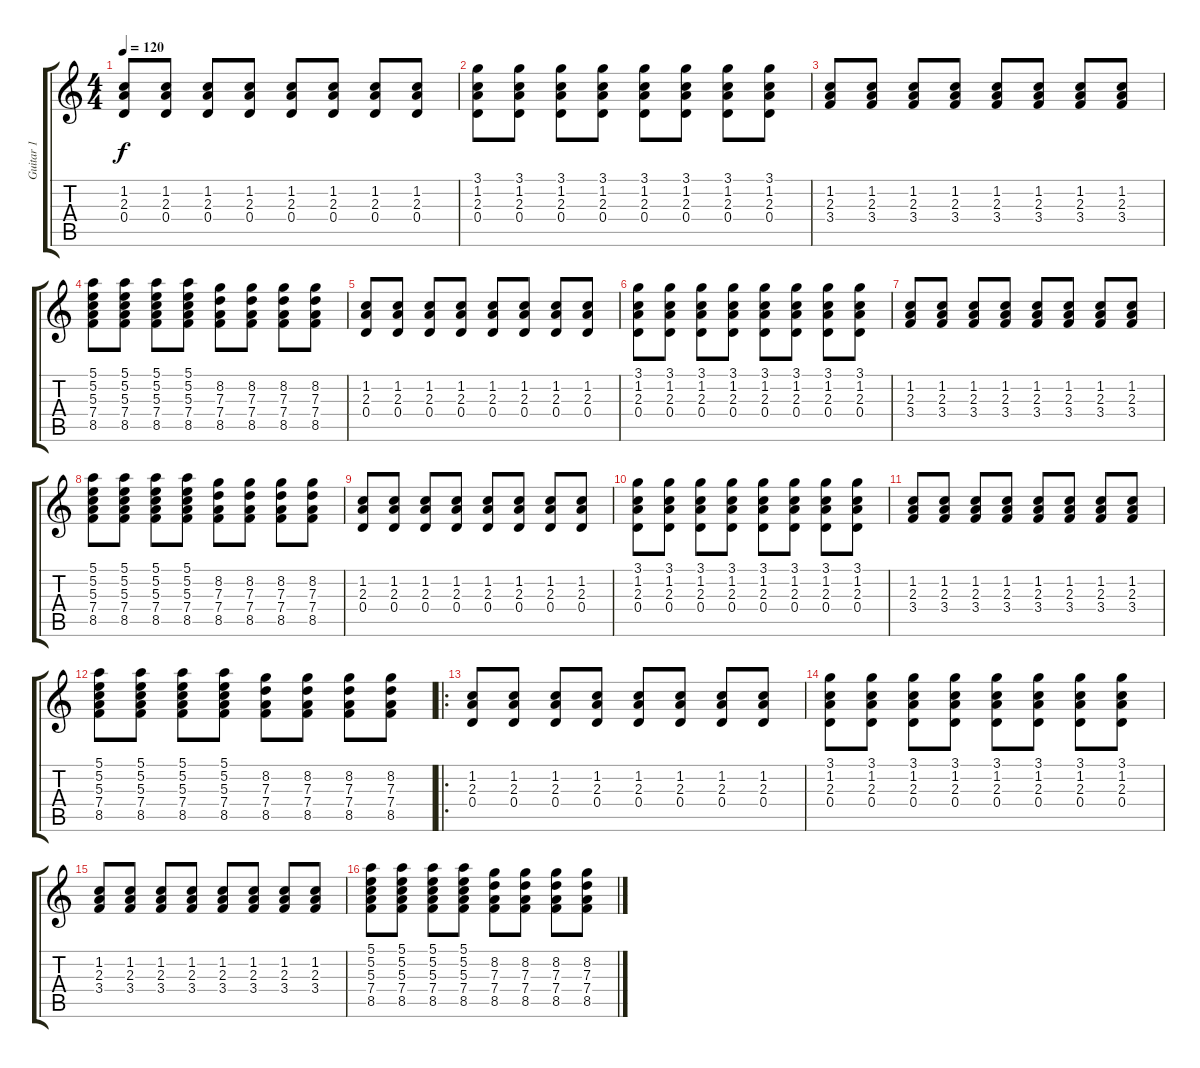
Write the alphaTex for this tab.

\track ("Guitar 1" "Guitar 1") {instrument distortionguitar}
\staff {score tabs}
\tuning (E4 B3 G3 D3 A2 E2) {hide}
\ts (4 4)
\tempo 120
\clef g2
\ks c
(1.2 2.3 0.4).8{dy f} (1.2 2.3 0.4).8 (1.2 2.3 0.4).8 (1.2 2.3 0.4).8 (1.2 2.3 0.4).8 (1.2 2.3 0.4).8 (1.2 2.3 0.4).8 (1.2 2.3 0.4).8 |
(3.1 1.2 2.3 0.4).8 (3.1 1.2 2.3 0.4).8 (3.1 1.2 2.3 0.4).8 (3.1 1.2 2.3 0.4).8 (3.1 1.2 2.3 0.4).8 (3.1 1.2 2.3 0.4).8 (3.1 1.2 2.3 0.4).8 (3.1 1.2 2.3 0.4).8 |
(1.2 2.3 3.4).8 (1.2 2.3 3.4).8 (1.2 2.3 3.4).8 (1.2 2.3 3.4).8 (1.2 2.3 3.4).8 (1.2 2.3 3.4).8 (1.2 2.3 3.4).8 (1.2 2.3 3.4).8 |
(5.1 5.2 5.3 7.4 8.5).8 (5.1 5.2 5.3 7.4 8.5).8 (5.1 5.2 5.3 7.4 8.5).8 (5.1 5.2 5.3 7.4 8.5).8 (8.2 7.3 7.4 8.5).8 (8.2 7.3 7.4 8.5).8 (8.2 7.3 7.4 8.5).8 (8.2 7.3 7.4 8.5).8 |
(1.2 2.3 0.4).8 (1.2 2.3 0.4).8 (1.2 2.3 0.4).8 (1.2 2.3 0.4).8 (1.2 2.3 0.4).8 (1.2 2.3 0.4).8 (1.2 2.3 0.4).8 (1.2 2.3 0.4).8 |
(3.1 1.2 2.3 0.4).8 (3.1 1.2 2.3 0.4).8 (3.1 1.2 2.3 0.4).8 (3.1 1.2 2.3 0.4).8 (3.1 1.2 2.3 0.4).8 (3.1 1.2 2.3 0.4).8 (3.1 1.2 2.3 0.4).8 (3.1 1.2 2.3 0.4).8 |
(1.2 2.3 3.4).8 (1.2 2.3 3.4).8 (1.2 2.3 3.4).8 (1.2 2.3 3.4).8 (1.2 2.3 3.4).8 (1.2 2.3 3.4).8 (1.2 2.3 3.4).8 (1.2 2.3 3.4).8 |
(5.1 5.2 5.3 7.4 8.5).8 (5.1 5.2 5.3 7.4 8.5).8 (5.1 5.2 5.3 7.4 8.5).8 (5.1 5.2 5.3 7.4 8.5).8 (8.2 7.3 7.4 8.5).8 (8.2 7.3 7.4 8.5).8 (8.2 7.3 7.4 8.5).8 (8.2 7.3 7.4 8.5).8 |
(1.2 2.3 0.4).8 (1.2 2.3 0.4).8 (1.2 2.3 0.4).8 (1.2 2.3 0.4).8 (1.2 2.3 0.4).8 (1.2 2.3 0.4).8 (1.2 2.3 0.4).8 (1.2 2.3 0.4).8 |
(3.1 1.2 2.3 0.4).8 (3.1 1.2 2.3 0.4).8 (3.1 1.2 2.3 0.4).8 (3.1 1.2 2.3 0.4).8 (3.1 1.2 2.3 0.4).8 (3.1 1.2 2.3 0.4).8 (3.1 1.2 2.3 0.4).8 (3.1 1.2 2.3 0.4).8 |
(1.2 2.3 3.4).8 (1.2 2.3 3.4).8 (1.2 2.3 3.4).8 (1.2 2.3 3.4).8 (1.2 2.3 3.4).8 (1.2 2.3 3.4).8 (1.2 2.3 3.4).8 (1.2 2.3 3.4).8 |
(5.1 5.2 5.3 7.4 8.5).8 (5.1 5.2 5.3 7.4 8.5).8 (5.1 5.2 5.3 7.4 8.5).8 (5.1 5.2 5.3 7.4 8.5).8 (8.2 7.3 7.4 8.5).8 (8.2 7.3 7.4 8.5).8 (8.2 7.3 7.4 8.5).8 (8.2 7.3 7.4 8.5).8 |
\ro
(1.2 2.3 0.4).8 (1.2 2.3 0.4).8 (1.2 2.3 0.4).8 (1.2 2.3 0.4).8 (1.2 2.3 0.4).8 (1.2 2.3 0.4).8 (1.2 2.3 0.4).8 (1.2 2.3 0.4).8 |
(3.1 1.2 2.3 0.4).8 (3.1 1.2 2.3 0.4).8 (3.1 1.2 2.3 0.4).8 (3.1 1.2 2.3 0.4).8 (3.1 1.2 2.3 0.4).8 (3.1 1.2 2.3 0.4).8 (3.1 1.2 2.3 0.4).8 (3.1 1.2 2.3 0.4).8 |
(1.2 2.3 3.4).8 (1.2 2.3 3.4).8 (1.2 2.3 3.4).8 (1.2 2.3 3.4).8 (1.2 2.3 3.4).8 (1.2 2.3 3.4).8 (1.2 2.3 3.4).8 (1.2 2.3 3.4).8 |
(5.1 5.2 5.3 7.4 8.5).8 (5.1 5.2 5.3 7.4 8.5).8 (5.1 5.2 5.3 7.4 8.5).8 (5.1 5.2 5.3 7.4 8.5).8 (8.2 7.3 7.4 8.5).8 (8.2 7.3 7.4 8.5).8 (8.2 7.3 7.4 8.5).8 (8.2 7.3 7.4 8.5).8
